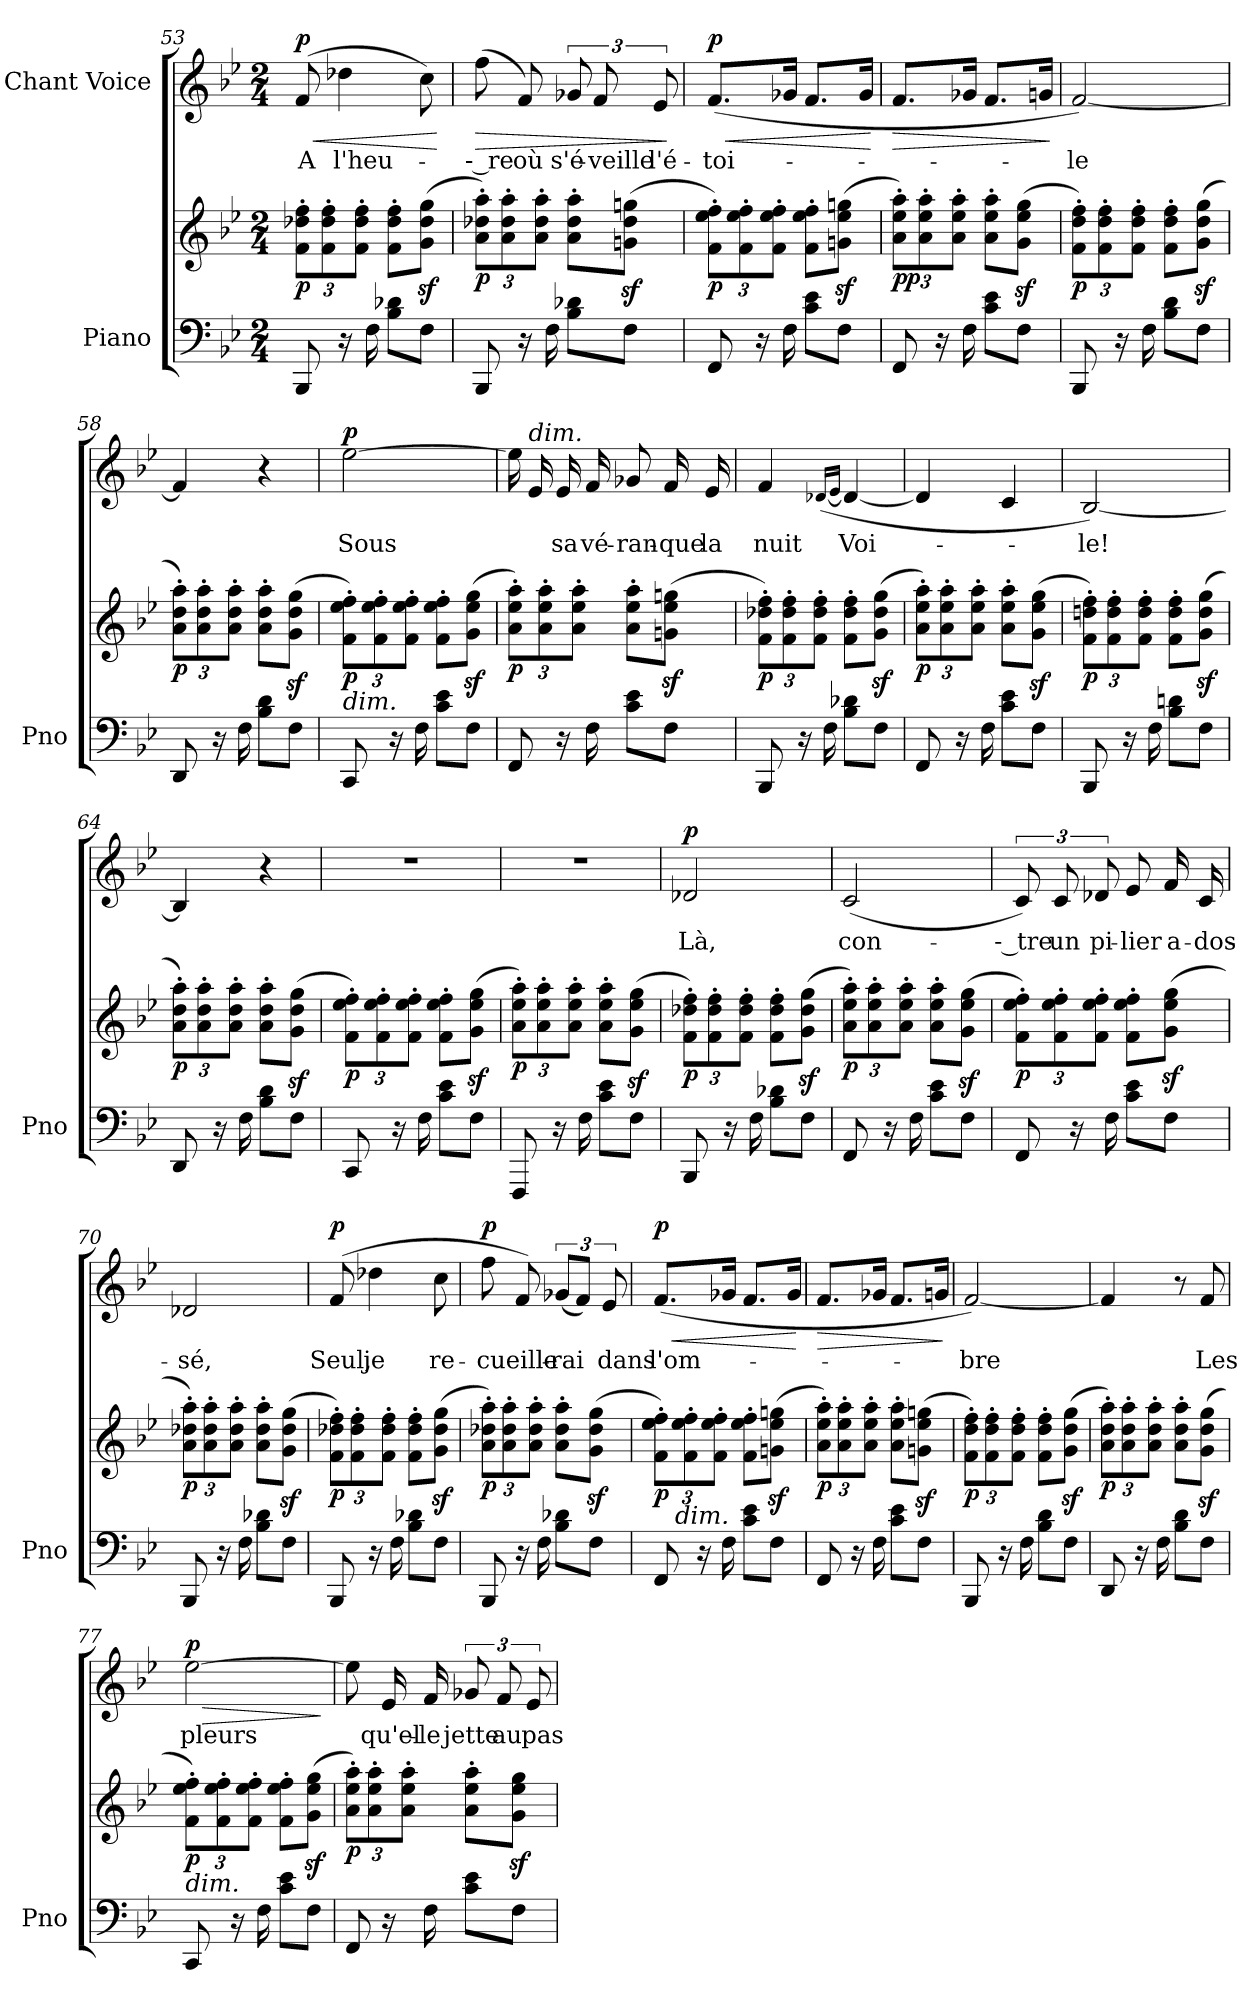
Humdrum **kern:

**kern	**kern	**dynam	**kern	**text	**dynam
*part2	*part2	*part2	*part1	*part1	*part1
*staff3	*staff2	*staff2/3	*staff1	*staff1	*staff1
*I"Piano	*	*	*I"Chant Voice	*	*
*I'Pno	*	*	*	*	*
*clefF4	*clefG2	*	*clefG2	*	*
*k[b-e-]	*k[b-e-]	*	*k[b-e-]	*	*
*M2/4	*M2/4	*	*M2/4	*	*
*	*Xbrackettup	*	*	*	*
=53	=53	=53	=53	=53	=53
!	!	!LO:DY:b	!	!LO:LY:b	!LO:HP:b
!	!	!	!	!	!LO:DY:n=1:a
8BBB-/	12f\' 12dd-X\' 12ff\'L	p	(8f/	A	< p
.	12f\' 12dd-\' 12ff\'	.	.	.	.
!	!	!	!	!LO:LY:b	!
16r	.	.	4dd-X\	l'heu-	.
.	12f\' 12dd-\' 12ff\'J	.	.	.	.
16F\	.	.	.	.	.
8B-\ 8d-X\L	8f\' 8dd-\' 8ff\'L	.	.	.	.
8F\J	(8g\z< 8dd-\z< 8gg\z<J	.	8cc\)	.	.
.	.	.	.	.	[
!!LO:LB:g=z
=54	=54	=54	=54	=54	=54
!	!	!LO:DY:b	!	!LO:LY:b	!LO:HP:b
8BBB-/	12a\' 12dd-X\' 12aa\'L)	p	(8ff\	-- re	>
.	12a\' 12dd-\' 12aa\'	.	.	.	.
!	!	!	!	!LO:LY:b	!
16r	.	.	8f/)	où	.
.	12a\' 12dd-\' 12aa\'J	.	.	.	.
16F\	.	.	.	.	.
!	!	!	!	!LO:LY:b	!
8B-\ 8d-X\L	8a\' 8dd-\' 8aa\'L	.	12g-X/	s'é-	.
!	!	!	!	!LO:LY:b	!
.	.	.	12f/	-veille	.
8F\J	(8gn\z< 8dd-\z< 8ggn\z<J	.	.	.	.
!	!	!	!	!LO:LY:b	!
.	.	.	12e-/	l'é-	.
.	.	.	.	.	]
=55	=55	=55	=55	=55	=55
!	!	!LO:DY:b	!	!LO:LY:b	!LO:HP:b
!	!	!	!	!	!LO:DY:n=1:a
8FF/	12f\' 12ee-\' 12ff\'L)	p	(<8.f/L	-toi-	< p
.	12f\' 12ee-\' 12ff\'	.	.	.	.
16r	.	.	.	.	.
.	12f\' 12ee-\' 12ff\'J	.	.	.	.
16F\	.	.	16g-X/Jk	.	.
8c\ 8e-\L	8f\' 8ee-\' 8ff\'L	.	8.f/L	.	.
8F\J	(8gn\z< 8ee-\z< 8ggn\z<J	.	.	.	.
.	.	.	16g-/Jk	.	.
.	.	.	.	.	[
=56	=56	=56	=56	=56	=56
!	!	!LO:DY:b	!	!	!LO:HP:b
8FF/	12a\' 12ee-\' 12aa\'L)	pp	8.f/L	.	>
.	12a\' 12ee-\' 12aa\'	.	.	.	.
16r	.	.	.	.	.
.	12a\' 12ee-\' 12aa\'J	.	.	.	.
16F\	.	.	16g-X/Jk	.	.
8c\ 8e-\L	8a\' 8ee-\' 8aa\'L	.	8.f/L	.	.
8F\J	(8g\z< 8ee-\z< 8gg\z<J	.	.	.	.
.	.	.	16gn/Jk	.	.
.	.	.	.	.	]
=57	=57	=57	=57	=57	=57
!	!	!LO:DY:b	!	!LO:LY:b	!
8BBB-/	12f\' 12dd\' 12ff\'L)	p	[2f/)	-le	.
.	12f\' 12dd\' 12ff\'	.	.	.	.
16r	.	.	.	.	.
.	12f\' 12dd\' 12ff\'J	.	.	.	.
16F\	.	.	.	.	.
8B-\ 8d\L	8f\' 8dd\' 8ff\'L	.	.	.	.
8F\J	(8g\z< 8dd\z< 8gg\z<J	.	.	.	.
=58	=58	=58	=58	=58	=58
!	!	!LO:DY:b	!	!	!
8DD/	12a\' 12dd\' 12aa\'L)	p	4f/]	.	.
.	12a\' 12dd\' 12aa\'	.	.	.	.
16r	.	.	.	.	.
.	12a\' 12dd\' 12aa\'J	.	.	.	.
16F\	.	.	.	.	.
8B-\ 8d\L	8a\' 8dd\' 8aa\'L	.	4r	.	.
8F\J	(8g\z< 8dd\z< 8gg\z<J	.	.	.	.
!!LO:LB:g=z
=59	=59	=59	=59	=59	=59
!	!LO:TX:b:i:t=dim.	!	!	!	!
!	!	!LO:DY:b	!	!LO:LY:b	!LO:DY:a
8CC/	12f\' 12ee-\' 12ff\'L)	p	[2ee-\	Sous	p
.	12f\' 12ee-\' 12ff\'	.	.	.	.
16r	.	.	.	.	.
.	12f\' 12ee-\' 12ff\'J	.	.	.	.
16F\	.	.	.	.	.
8c\ 8e-\L	8f\' 8ee-\' 8ff\'L	.	.	.	.
8F\J	(8g\z< 8ee-\z< 8gg\z<J	.	.	.	.
=60	=60	=60	=60	=60	=60
!	!	!LO:DY:b	!	!	!
8FF/	12a\' 12ee-\' 12aa\'L)	p	16ee-\]	.	.
!	!	!	!LO:TX:a:i:t=dim.	!	!
.	.	.	16e-/	.	.
.	12a\' 12ee-\' 12aa\'	.	.	.	.
!	!	!	!	!LO:LY:b	!
16r	.	.	16e-/	sa	.
.	12a\' 12ee-\' 12aa\'J	.	.	.	.
!	!	!	!	!LO:LY:b	!
16F\	.	.	16f/	vé-	.
!	!	!	!	!LO:LY:b	!
8c\ 8e-\L	8a\' 8ee-\' 8aa\'L	.	8g-X/	-ran-	.
!	!	!	!	!LO:LY:b	!
8F\J	(8gn\z< 8ee-\z< 8ggn\z<J	.	16f/	que	.
!	!	!	!	!LO:LY:b	!
.	.	.	16e-/	la	.
=61	=61	=61	=61	=61	=61
!	!	!LO:DY:b	!	!LO:LY:b	!
8BBB-/	12f\' 12dd-X\' 12ff\'L)	p	4f/	nuit	.
.	12f\' 12dd-\' 12ff\'	.	.	.	.
16r	.	.	.	.	.
.	12f\' 12dd-\' 12ff\'J	.	.	.	.
16F\	.	.	.	.	.
.	.	.	([16qd-X/LL	.	.
.	.	.	16qe-/JJ	.	.
!	!	!	!	!LO:LY:b	!
8B-\ 8d-X\L	8f\' 8dd-\' 8ff\'L	.	4d-/_	Voi-	.
8F\J	(8g\z< 8dd-\z< 8gg\z<J	.	.	.	.
=62	=62	=62	=62	=62	=62
!	!	!LO:DY:b	!	!	!
8FF/	12a\' 12ee-\' 12aa\'L)	p	4d-/]	.	.
.	12a\' 12ee-\' 12aa\'	.	.	.	.
16r	.	.	.	.	.
.	12a\' 12ee-\' 12aa\'J	.	.	.	.
16F\	.	.	.	.	.
8c\ 8e-\L	8a\' 8ee-\' 8aa\'L	.	4c/	.	.
8F\J	(8g\z< 8ee-\z< 8gg\z<J	.	.	.	.
=63	=63	=63	=63	=63	=63
!	!	!LO:DY:b	!	!LO:LY:b	!
8BBB-/	12f\' 12ddn\' 12ff\'L)	p	[2B-/)	-le!	.
.	12f\' 12dd\' 12ff\'	.	.	.	.
16r	.	.	.	.	.
.	12f\' 12dd\' 12ff\'J	.	.	.	.
16F\	.	.	.	.	.
8B-\ 8dn\L	8f\' 8dd\' 8ff\'L	.	.	.	.
8F\J	(8g\z< 8dd\z< 8gg\z<J	.	.	.	.
!!LO:PB:g=z
=64	=64	=64	=64	=64	=64
!	!	!LO:DY:b	!	!	!
8DD/	12a\' 12dd\' 12aa\'L)	p	4B-/]	.	.
.	12a\' 12dd\' 12aa\'	.	.	.	.
16r	.	.	.	.	.
.	12a\' 12dd\' 12aa\'J	.	.	.	.
16F\	.	.	.	.	.
8B-\ 8d\L	8a\' 8dd\' 8aa\'L	.	4r	.	.
8F\J	(8g\z< 8dd\z< 8gg\z<J	.	.	.	.
=65	=65	=65	=65	=65	=65
!	!	!LO:DY:b	!	!	!
8CC/	12f\' 12ee-\' 12ff\'L)	p	2r	.	.
.	12f\' 12ee-\' 12ff\'	.	.	.	.
16r	.	.	.	.	.
.	12f\' 12ee-\' 12ff\'J	.	.	.	.
16F\	.	.	.	.	.
8c\ 8e-\L	8f\' 8ee-\' 8ff\'L	.	.	.	.
8F\J	(8g\z< 8ee-\z< 8gg\z<J	.	.	.	.
=66	=66	=66	=66	=66	=66
!	!	!LO:DY:b	!	!	!
8FFF/	12a\' 12ee-\' 12aa\'L)	p	2r	.	.
.	12a\' 12ee-\' 12aa\'	.	.	.	.
16r	.	.	.	.	.
.	12a\' 12ee-\' 12aa\'J	.	.	.	.
16F\	.	.	.	.	.
8c\ 8e-\L	8a\' 8ee-\' 8aa\'L	.	.	.	.
8F\J	(8g\z< 8ee-\z< 8gg\z<J	.	.	.	.
=67	=67	=67	=67	=67	=67
!	!	!LO:DY:b	!	!LO:LY:b	!LO:DY:a
8BBB-/	12f\' 12dd-X\' 12ff\'L)	p	2d-X/	Là,	p
.	12f\' 12dd-\' 12ff\'	.	.	.	.
16r	.	.	.	.	.
.	12f\' 12dd-\' 12ff\'J	.	.	.	.
16F\	.	.	.	.	.
8B-\ 8d-X\L	8f\' 8dd-\' 8ff\'L	.	.	.	.
8F\J	(8g\z< 8dd-\z< 8gg\z<J	.	.	.	.
=68	=68	=68	=68	=68	=68
!	!	!LO:DY:b	!	!LO:LY:b	!
8FF/	12a\' 12ee-\' 12aa\'L)	p	(2c/	con-	.
.	12a\' 12ee-\' 12aa\'	.	.	.	.
16r	.	.	.	.	.
.	12a\' 12ee-\' 12aa\'J	.	.	.	.
16F\	.	.	.	.	.
8c\ 8e-\L	8a\' 8ee-\' 8aa\'L	.	.	.	.
8F\J	(8g\z< 8ee-\z< 8gg\z<J	.	.	.	.
!!LO:LB:g=z
=69	=69	=69	=69	=69	=69
!	!	!LO:DY:b	!	!LO:LY:b	!
8FF/	12f\' 12ee-\' 12ff\'L)	p	12c/)	-- tre	.
!	!	!	!	!LO:LY:b	!
.	12f\' 12ee-\' 12ff\'	.	12c/	un	.
16r	.	.	.	.	.
!	!	!	!	!LO:LY:b	!
.	12f\' 12ee-\' 12ff\'J	.	12d-X/	pi-	.
16F\	.	.	.	.	.
!	!	!	!	!LO:LY:b	!
8c\ 8e-\L	8f\' 8ee-\' 8ff\'L	.	8e-/	-lier	.
!	!	!	!	!LO:LY:b	!
8F\J	(8g\z< 8ee-\z< 8gg\z<J	.	16f/	a-	.
!	!	!	!	!LO:LY:b	!
.	.	.	16c/	-dos-	.
=70	=70	=70	=70	=70	=70
!	!	!LO:DY:b	!	!LO:LY:b	!
8BBB-/	12a\' 12dd-X\' 12aa\'L)	p	2d-X/	-sé,	.
.	12a\' 12dd-\' 12aa\'	.	.	.	.
16r	.	.	.	.	.
.	12a\' 12dd-\' 12aa\'J	.	.	.	.
16F\	.	.	.	.	.
8B-\ 8d-X\L	8a\' 8dd-\' 8aa\'L	.	.	.	.
8F\J	(8g\z< 8dd-\z< 8gg\z<J	.	.	.	.
=71	=71	=71	=71	=71	=71
!	!	!LO:DY:b	!	!LO:LY:b	!LO:DY:a
8BBB-/	12f\' 12dd-X\' 12ff\'L)	p	(8f/	Seul,	p
.	12f\' 12dd-\' 12ff\'	.	.	.	.
!	!	!	!	!LO:LY:b	!
16r	.	.	4dd-X\	je	.
.	12f\' 12dd-\' 12ff\'J	.	.	.	.
16F\	.	.	.	.	.
8B-\ 8d-X\L	8f\' 8dd-\' 8ff\'L	.	.	.	.
!	!	!	!	!LO:LY:b	!
8F\J	(8g\z< 8dd-\z< 8gg\z<J	.	8cc\	re-	.
=72	=72	=72	=72	=72	=72
!	!	!LO:DY:b	!	!LO:LY:b	!LO:DY:a
8BBB-/	12a\' 12dd-X\' 12aa\'L)	p	8ff\	-cueille-	p
.	12a\' 12dd-\' 12aa\'	.	.	.	.
16r	.	.	8f/)	.	.
.	12a\' 12dd-\' 12aa\'J	.	.	.	.
16F\	.	.	.	.	.
!	!	!	!	!LO:LY:b	!
8B-\ 8d-X\L	8a\' 8dd-\' 8aa\'L	.	(12g-X/L	-rai	.
.	.	.	12f/J)	.	.
8F\J	(8g\z< 8dd-\z< 8gg\z<J	.	.	.	.
!	!	!	!	!LO:LY:b	!
.	.	.	12e-/	dans	.
=73	=73	=73	=73	=73	=73
!	!	!LO:DY:b	!	!LO:LY:b	!LO:HP:b
!	!	!	!	!	!LO:DY:n=1:a
8FF/	12f\' 12ee-\' 12ff\'L)	p	(<8.f/L	l'om-	< p
!	!LO:TX:b:i:t=dim.	!	!	!	!
.	12f\' 12ee-\' 12ff\'	.	.	.	.
16r	.	.	.	.	.
.	12f\' 12ee-\' 12ff\'J	.	.	.	.
16F\	.	.	16g-X/Jk	.	.
8c\ 8e-\L	8f\' 8ee-\' 8ff\'L	.	8.f/L	.	.
8F\J	(8gn\z< 8ee-\z< 8ggn\z<J	.	.	.	.
.	.	.	16g-/Jk	.	.
.	.	.	.	.	[
!!LO:LB:g=z
=74	=74	=74	=74	=74	=74
!	!	!LO:DY:b	!	!	!LO:HP:b
8FF/	12a\' 12ee-\' 12aa\'L)	p	8.f/L	.	>
.	12a\' 12ee-\' 12aa\'	.	.	.	.
16r	.	.	.	.	.
.	12a\' 12ee-\' 12aa\'J	.	.	.	.
16F\	.	.	16g-X/Jk	.	.
8c\ 8e-\L	8a\' 8ee-\' 8aa\'L	.	8.f/L	.	.
8F\J	(8gn\z< 8ee-\z< 8ggn\z<J	.	.	.	.
.	.	.	16gn/Jk	.	.
.	.	.	.	.	]
=75	=75	=75	=75	=75	=75
!	!	!LO:DY:b	!	!LO:LY:b	!
8BBB-/	12f\' 12dd\' 12ff\'L)	p	[2f/)	-bre	.
.	12f\' 12dd\' 12ff\'	.	.	.	.
16r	.	.	.	.	.
.	12f\' 12dd\' 12ff\'J	.	.	.	.
16F\	.	.	.	.	.
8B-\ 8d\L	8f\' 8dd\' 8ff\'L	.	.	.	.
8F\J	(8g\z< 8dd\z< 8gg\z<J	.	.	.	.
=76	=76	=76	=76	=76	=76
!	!	!LO:DY:b	!	!	!
8DD/	12a\' 12dd\' 12aa\'L)	p	4f/]	.	.
.	12a\' 12dd\' 12aa\'	.	.	.	.
16r	.	.	.	.	.
.	12a\' 12dd\' 12aa\'J	.	.	.	.
16F\	.	.	.	.	.
8B-\ 8d\L	8a\' 8dd\' 8aa\'L	.	8r	.	.
!	!	!	!	!LO:LY:b	!
8F\J	(8g\z< 8dd\z< 8gg\z<J	.	8f/	Les	.
=77	=77	=77	=77	=77	=77
!	!LO:TX:b:i:t=dim.	!	!	!	!
!	!	!LO:DY:b	!	!LO:LY:b	!LO:HP:b
!	!	!	!	!	!LO:DY:n=1:a
8CC/	12f\' 12ee-\' 12ff\'L)	p	[2ee-\	pleurs	> p
.	12f\' 12ee-\' 12ff\'	.	.	.	.
16r	.	.	.	.	.
.	12f\' 12ee-\' 12ff\'J	.	.	.	.
16F\	.	.	.	.	.
8c\ 8e-\L	8f\' 8ee-\' 8ff\'L	.	.	.	.
8F\J	(8g\z< 8ee-\z< 8gg\z<J	.	.	.	.
.	.	.	.	.	]
=78	=78	=78	=78	=78	=78
!	!	!LO:DY:b	!	!	!
8FF/	12a\' 12ee-\' 12aa\'L)	p	8ee-\]	.	.
.	12a\' 12ee-\' 12aa\'	.	.	.	.
!	!	!	!	!LO:LY:b	!
16r	.	.	16e-/	qu'el-	.
.	12a\' 12ee-\' 12aa\'J	.	.	.	.
!	!	!	!	!LO:LY:b	!
16F\	.	.	16f/	-le	.
!	!	!	!	!LO:LY:b	!
8c\ 8e-\L	8a\' 8ee-\' 8aa\'L	.	12g-X/	jette	.
!	!	!	!	!LO:LY:b	!
.	.	.	12f/	au	.
8F\J	8g\z< 8ee-\z< 8gg\z<J	.	.	.	.
!	!	!	!	!LO:LY:b	!
.	.	.	12e-/	pas-	.
=	=	=	=	=	=
*-	*-	*-	*-	*-	*-
